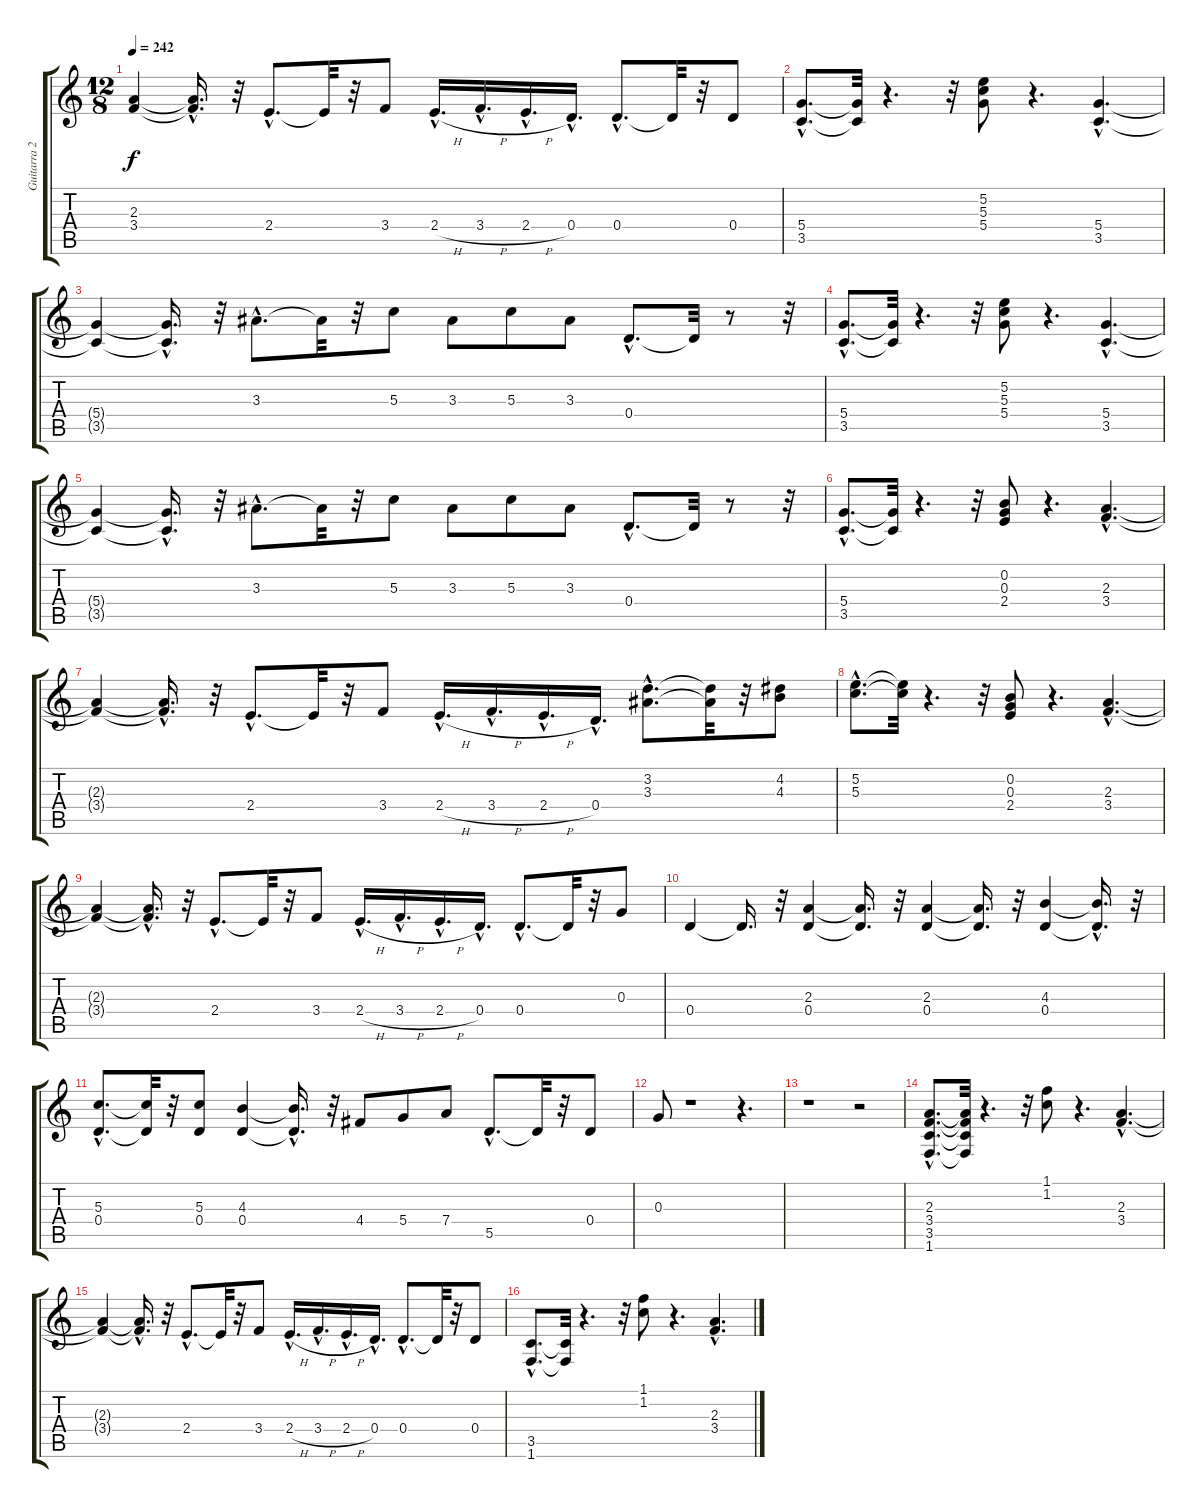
\track ("Guitarra 2" "Guitarra 2") {instrument overdrivenguitar}
\staff {score tabs}
\tuning (E4 B3 G3 D3 A2 E2) {hide}
\ts (12 8)
\tempo 242
\clef g2
\ks c
(2.3{t} 3.4{t}).4{dy f} (2.3{hac t} 3.4{hac t}).16{d} r.32 2.4{hac}.8{d} 2.4{t}.32 r.32 3.4.8 2.4{h hac}.16{d} 3.4{h hac}.16{d} 2.4{h hac}.16{d} 0.4{hac}.16{d} 0.4{hac}.8{d} 0.4{t}.32 r.32 0.4.8 |
(5.4{hac} 3.5{hac}).8{d} (5.4{t} 3.5{t}).32 r.4{d} r.32 (5.2 5.3 5.4).8 r.4{d} (5.4{hac} 3.5{hac}).4{d} |
(5.4{t} 3.5{t}).4 (5.4{hac t} 3.5{hac t}).16{d} r.32 3.3{hac}.8{d} 3.3{t}.32 r.32 5.3.8 3.3.8 5.3.8 3.3.8 0.4{hac}.8{d} 0.4{t}.32 r.8 r.32 |
(5.4{hac} 3.5{hac}).8{d} (5.4{t} 3.5{t}).32 r.4{d} r.32 (5.2 5.3 5.4).8 r.4{d} (5.4{hac} 3.5{hac}).4{d} |
(5.4{t} 3.5{t}).4 (5.4{hac t} 3.5{hac t}).16{d} r.32 3.3{hac}.8{d} 3.3{t}.32 r.32 5.3.8 3.3.8 5.3.8 3.3.8 0.4{hac}.8{d} 0.4{t}.32 r.8 r.32 |
(5.4{hac} 3.5{hac}).8{d} (5.4{t} 3.5{t}).32 r.4{d} r.32 (0.2 0.3 2.4).8 r.4{d} (2.3{hac} 3.4{hac}).4{d} |
(2.3{t} 3.4{t}).4 (2.3{hac t} 3.4{hac t}).16{d} r.32 2.4{hac}.8{d} 2.4{t}.32 r.32 3.4.8 2.4{h hac}.16{d} 3.4{h hac}.16{d} 2.4{h hac}.16{d} 0.4{hac}.16{d} (3.2{hac} 3.3{hac}).8{d} (3.2{t} 3.3{t}).32 r.32 (4.2 4.3).8 |
(5.2{hac} 5.3{hac}).8{d} (5.2{t} 5.3{t}).32 r.4{d} r.32 (0.2 0.3 2.4).8 r.4{d} (2.3{hac} 3.4{hac}).4{d} |
(2.3{t} 3.4{t}).4 (2.3{hac t} 3.4{hac t}).16{d} r.32 2.4{hac}.8{d} 2.4{t}.32 r.32 3.4.8 2.4{h hac}.16{d} 3.4{h hac}.16{d} 2.4{h hac}.16{d} 0.4{hac}.16{d} 0.4{hac}.8{d} 0.4{t}.32 r.32 0.3.8 |
0.4.4 0.4{t}.16{d} r.32 (2.3 0.4).4 (2.3{t} 0.4{t}).16{d} r.32 (2.3 0.4).4 (2.3{t} 0.4{t}).16{d} r.32 (4.3 0.4).4 (4.3{hac t} 0.4{t}).16{d} r.32 |
(5.3{hac} 0.4{hac}).8{d} (5.3{t} 0.4{t}).32 r.32 (5.3 0.4).8 (4.3 0.4).4 (4.3{hac t} 0.4{t}).16{d} r.32 4.4.8 5.4.8 7.4.8 5.5{hac}.8{d} 5.5{t}.32 r.32 0.4.8 |
0.3.8 r.1 r.4{d} |
r.1 r.2 |
(2.3{hac} 3.4{hac} 3.5{hac} 1.6{hac}).8{d} (2.3{t} 3.4{t} 3.5{t} 1.6{t}).32 r.4{d} r.32 (1.1 1.2).8 r.4{d} (2.3{hac} 3.4{hac}).4{d} |
(2.3{t} 3.4{t}).4 (2.3{hac t} 3.4{hac t}).16{d} r.32 2.4{hac}.8{d} 2.4{t}.32 r.32 3.4.8 2.4{h hac}.16{d} 3.4{h hac}.16{d} 2.4{h hac}.16{d} 0.4{hac}.16{d} 0.4{hac}.8{d} 0.4{t}.32 r.32 0.4.8 |
(3.5{hac} 1.6{hac}).8{d} (3.5{t} 1.6{t}).32 r.4{d} r.32 (1.1 1.2).8 r.4{d} (2.3{hac} 3.4{hac}).4{d}
